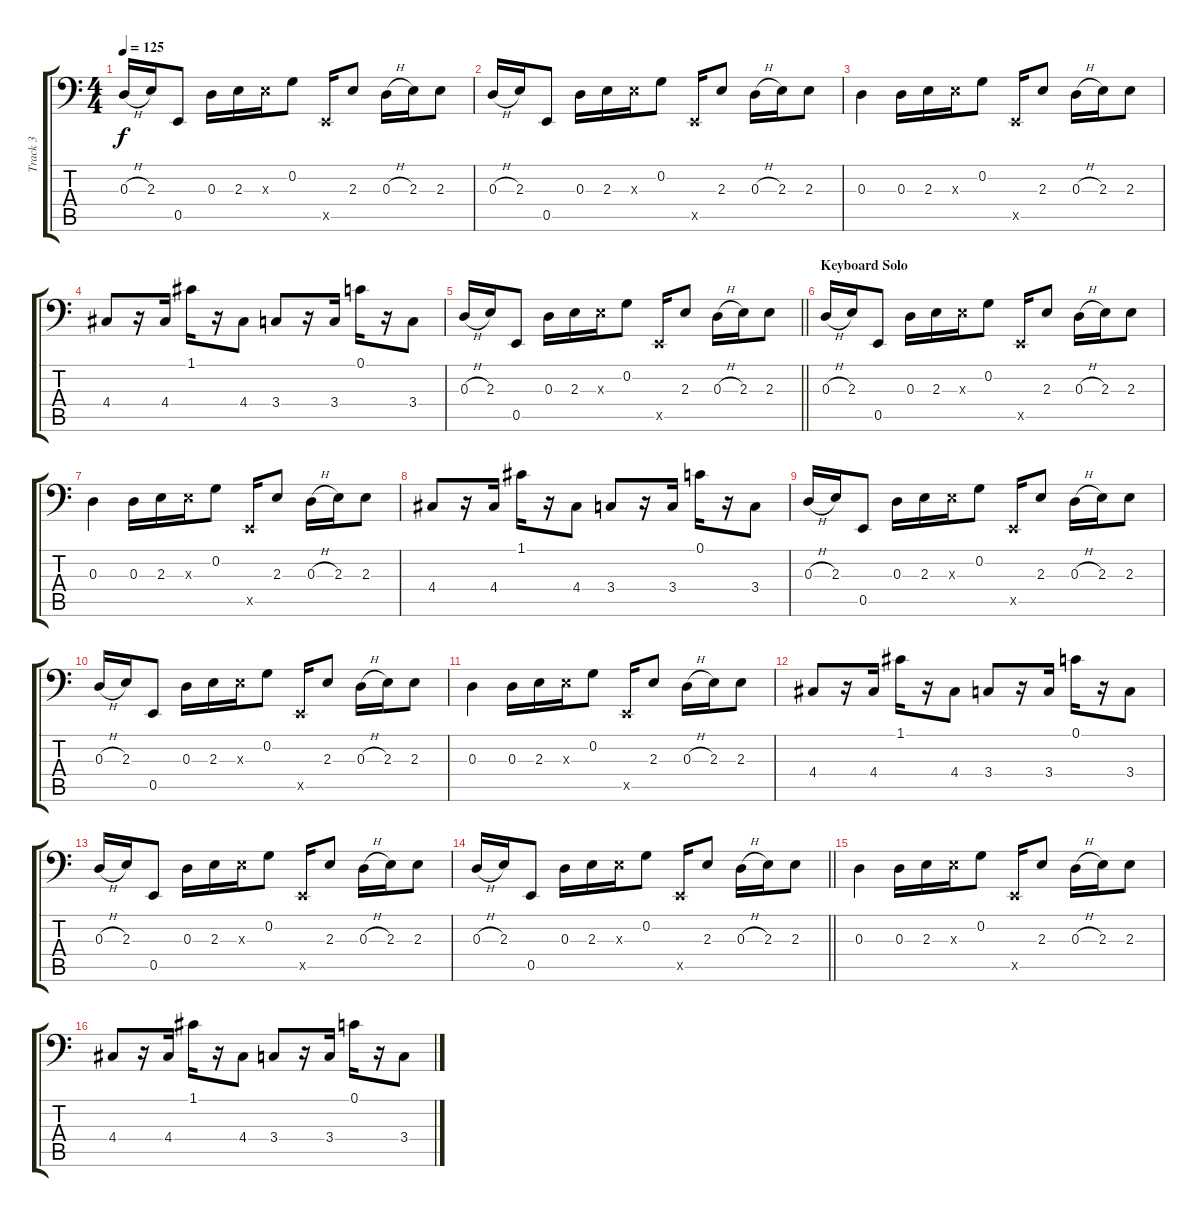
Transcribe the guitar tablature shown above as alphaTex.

\track ("Track 3" "Track 3") {instrument slapbass1}
\staff {score tabs}
\tuning (C3 G2 D2 A1 E1 B0) {hide}
\ts (4 4)
\tempo 125
\clef f4
\ks c
0.3{h}.16{dy f} 2.3.16 0.5.8 0.3.16 2.3.16 2.3{x}.16 0.2.8 0.5{x}.16 2.3.8 0.3{h}.16 2.3.16 2.3.8 |
0.3{h}.16 2.3.16 0.5.8 0.3.16 2.3.16 2.3{x}.16 0.2.8 0.5{x}.16 2.3.8 0.3{h}.16 2.3.16 2.3.8 |
0.3.4 0.3.16 2.3.16 2.3{x}.16 0.2.8 0.5{x}.16 2.3.8 0.3{h}.16 2.3.16 2.3.8 |
4.4.8 r.16 4.4.16 1.1.16 r.16 4.4.8 3.4.8 r.16 3.4.16 0.1.16 r.16 3.4.8 |
\barLineRight lightlight
0.3{h}.16 2.3.16 0.5.8 0.3.16 2.3.16 2.3{x}.16 0.2.8 0.5{x}.16 2.3.8 0.3{h}.16 2.3.16 2.3.8 |
\section ("" "Keyboard Solo")
0.3{h}.16 2.3.16 0.5.8 0.3.16 2.3.16 2.3{x}.16 0.2.8 0.5{x}.16 2.3.8 0.3{h}.16 2.3.16 2.3.8 |
0.3.4 0.3.16 2.3.16 2.3{x}.16 0.2.8 0.5{x}.16 2.3.8 0.3{h}.16 2.3.16 2.3.8 |
4.4.8 r.16 4.4.16 1.1.16 r.16 4.4.8 3.4.8 r.16 3.4.16 0.1.16 r.16 3.4.8 |
0.3{h}.16 2.3.16 0.5.8 0.3.16 2.3.16 2.3{x}.16 0.2.8 0.5{x}.16 2.3.8 0.3{h}.16 2.3.16 2.3.8 |
0.3{h}.16 2.3.16 0.5.8 0.3.16 2.3.16 2.3{x}.16 0.2.8 0.5{x}.16 2.3.8 0.3{h}.16 2.3.16 2.3.8 |
0.3.4 0.3.16 2.3.16 2.3{x}.16 0.2.8 0.5{x}.16 2.3.8 0.3{h}.16 2.3.16 2.3.8 |
4.4.8 r.16 4.4.16 1.1.16 r.16 4.4.8 3.4.8 r.16 3.4.16 0.1.16 r.16 3.4.8 |
0.3{h}.16 2.3.16 0.5.8 0.3.16 2.3.16 2.3{x}.16 0.2.8 0.5{x}.16 2.3.8 0.3{h}.16 2.3.16 2.3.8 |
\barLineRight lightlight
0.3{h}.16 2.3.16 0.5.8 0.3.16 2.3.16 2.3{x}.16 0.2.8 0.5{x}.16 2.3.8 0.3{h}.16 2.3.16 2.3.8 |
0.3.4 0.3.16 2.3.16 2.3{x}.16 0.2.8 0.5{x}.16 2.3.8 0.3{h}.16 2.3.16 2.3.8 |
4.4.8 r.16 4.4.16 1.1.16 r.16 4.4.8 3.4.8 r.16 3.4.16 0.1.16 r.16 3.4.8
